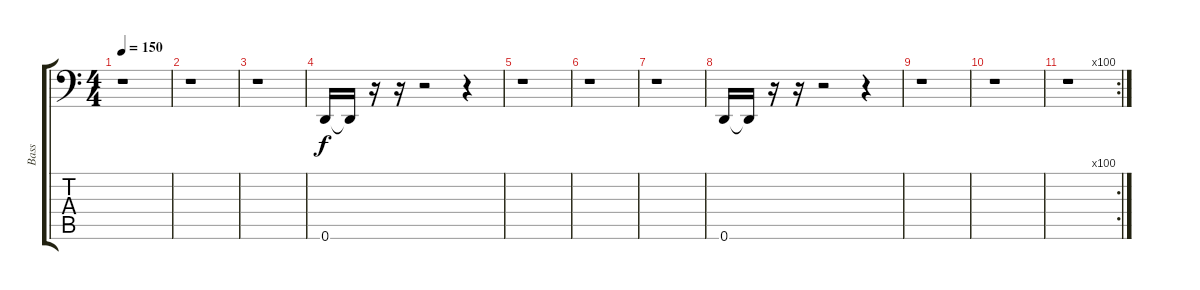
\track ("Bass" "Bass") {instrument electricbassfinger}
\staff {score tabs}
\tuning (E3 B2 G2 D2 A1 D1) {hide}
\ts (4 4)
\tempo 150
\clef f4
\ks c
r.1{dy f} |
r.1 |
r.1 |
0.6.16 0.6{t}.16 r.16 r.16 r.2 r.4 |
r.1 |
r.1 |
r.1 |
0.6.16 0.6{t}.16 r.16 r.16 r.2 r.4 |
r.1 |
r.1 |
\rc 100
r.1
